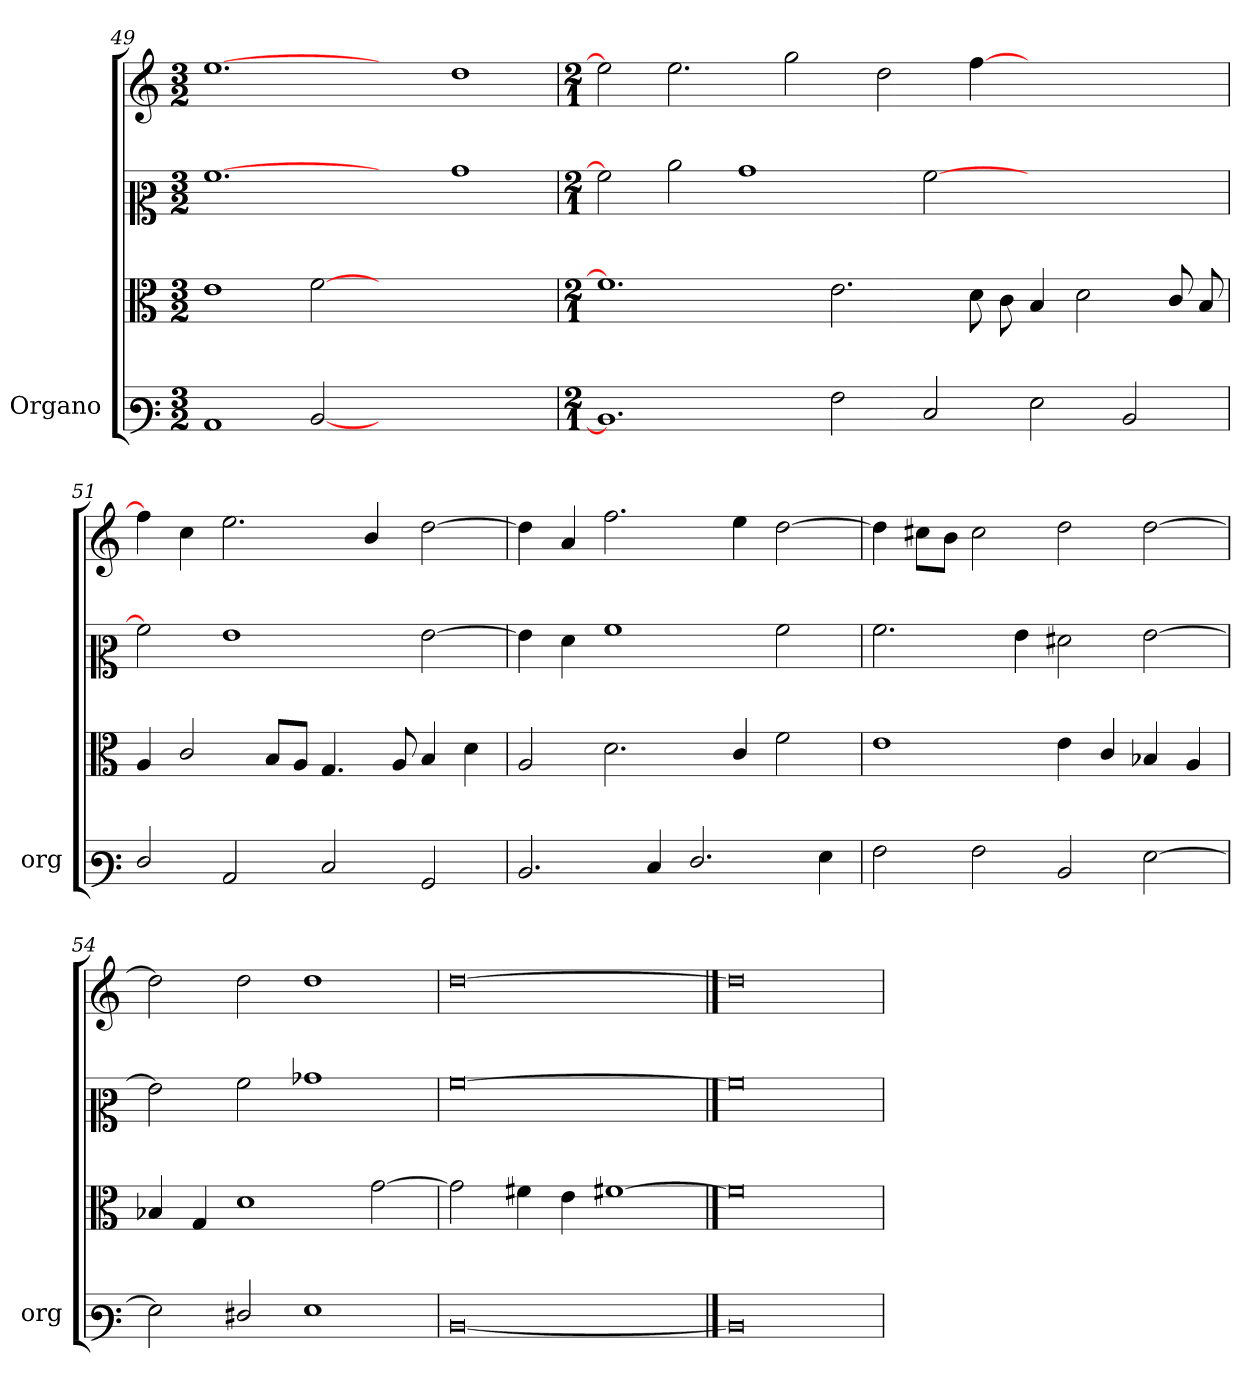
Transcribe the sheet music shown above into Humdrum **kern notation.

**kern	**kern	**kern	**kern
*part1	*part1	*part1	*part1
*staff4	*staff3	*staff2	*staff1
*I"Organo	*	*	*
*I'org	*	*	*
*clefF3	*clefC3	*clefC2	*clefG2
*k[]	*k[]	*k[]	*k[]
*M3/2	*M3/2	*M3/2	*M3/2
=49	=49	=49	=49
1C	1e	[1.a	[1.ee
[2D	[2f	.	.
1.ryy	1.ryy	2ryy	2ryy
.	.	1b	1dd
=50	=50	=50	=50
*M2/1	*M2/1	*M2/1	*M2/1
1.D]	1.f]	2a]	2ee]
.	.	2cc\	2.ee\
.	.	1b	.
.	.	.	2gg\
2A\	2.e\	.	.
.	.	.	2dd\
2E/	.	[2a\	.
.	8d\	.	[4ff\
.	8c\	.	.
2G\	4B/	1ryy	1ryy
.	2d\	.	.
2D/	.	.	.
.	8c/	.	.
.	8B/	.	.
=51	=51	=51	=51
2F/	4A/	2a\]	4ff\]
.	2c/	.	4cc\
2C/	.	1g	2.ee\
.	8B/L	.	.
.	8A/J	.	.
2E/	4.G/	.	.
.	.	.	4b/
.	8A/	.	.
2BB/	4B/	[2g\	[2dd\
.	4d\	.	.
=52	=52	=52	=52
2.D/	2A/	4g\]	4dd\]
.	.	4f\	4a/
.	2.d\	1a	2.ff\
4E/	.	.	.
2.F/	.	.	.
.	4c/	.	4ee\
.	2f\	2a\	[2dd\
4G\	.	.	.
=53	=53	=53	=53
2A\	1e	2.a\	4dd\]
.	.	.	8cc#X\L
.	.	.	8b\J
2A\	.	.	2cc#\
.	.	4g\	.
2D/	4e\	2f#X\	2dd\
.	4c/	.	.
[2G\	4B-X/	[2g\	[2dd\
.	4A/	.	.
=54	=54	=54	=54
2G\]	4B-X/	2g\]	2dd\]
.	4G/	.	.
2F#X/	1d	2a\	2dd\
1G	.	1b-X	1dd
.	[2g\	.	.
=55	=55	=55	=55
[0D	2g\]	[0a	[0dd
.	4f#X\	.	.
.	4e\	.	.
.	[1f#X	.	.
==56	==56	==56	==56
0D]	0f#]	0a]	0dd]
=	=	=	=
*-	*-	*-	*-
